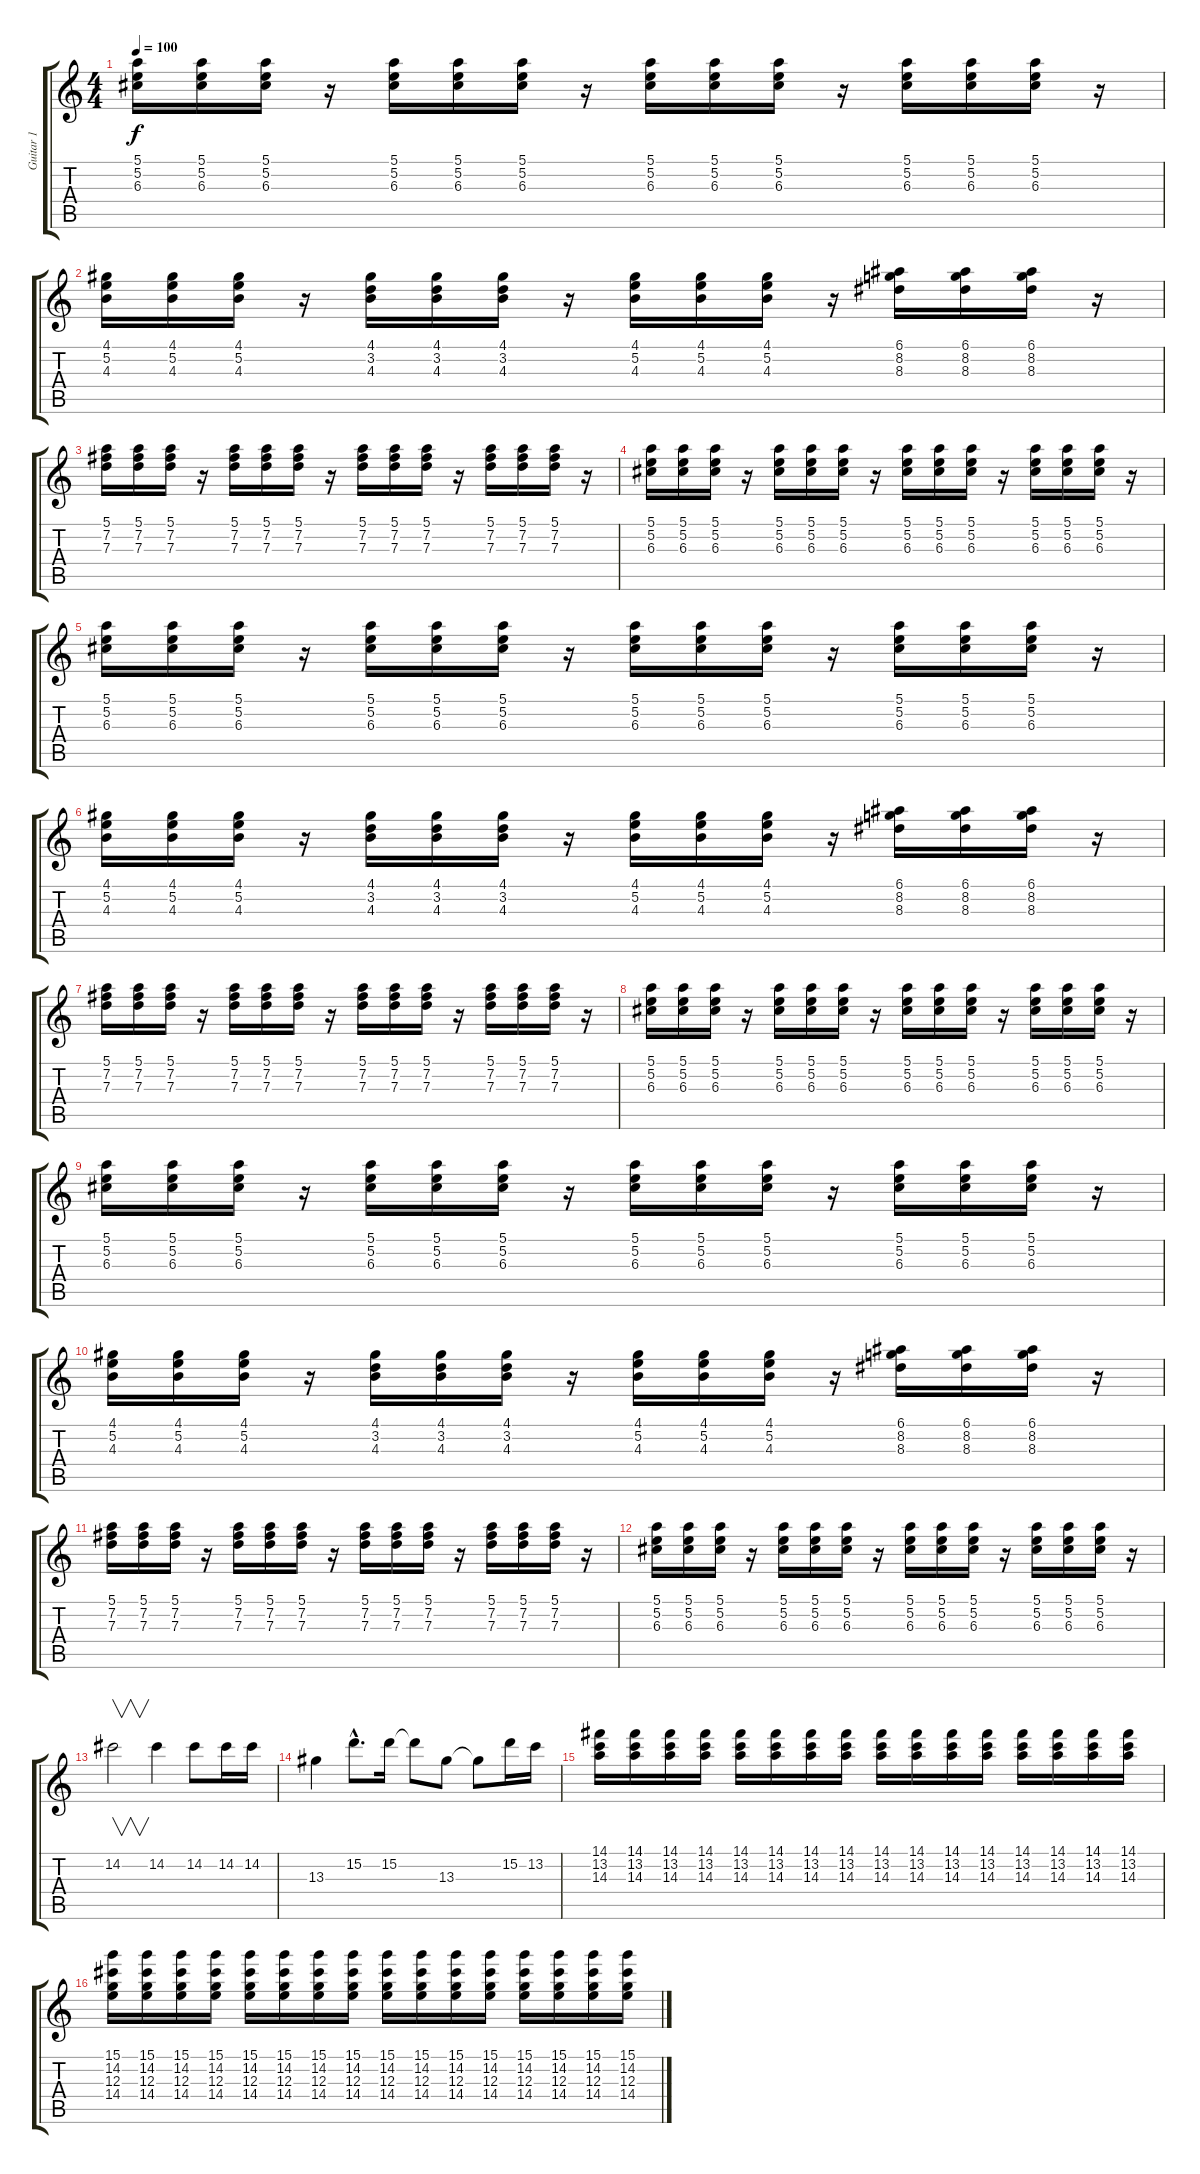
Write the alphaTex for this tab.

\track ("Guitar 1" "Guitar 1") {instrument overdrivenguitar}
\staff {score tabs}
\tuning (E4 B3 G3 D3 A2 E2) {hide}
\ts (4 4)
\tempo 100
\clef g2
\ks c
(5.1 5.2 6.3).16{dy f} (5.1 5.2 6.3).16 (5.1 5.2 6.3).16 r.16 (5.1 5.2 6.3).16 (5.1 5.2 6.3).16 (5.1 5.2 6.3).16 r.16 (5.1 5.2 6.3).16 (5.1 5.2 6.3).16 (5.1 5.2 6.3).16 r.16 (5.1 5.2 6.3).16 (5.1 5.2 6.3).16 (5.1 5.2 6.3).16 r.16 |
(4.1 5.2 4.3).16 (4.1 5.2 4.3).16 (4.1 5.2 4.3).16 r.16 (4.1 3.2 4.3).16 (4.1 3.2 4.3).16 (4.1 3.2 4.3).16 r.16 (4.1 5.2 4.3).16 (4.1 5.2 4.3).16 (4.1 5.2 4.3).16 r.16 (6.1 8.2 8.3).16 (6.1 8.2 8.3).16 (6.1 8.2 8.3).16 r.16 |
(5.1 7.2 7.3).16 (5.1 7.2 7.3).16 (5.1 7.2 7.3).16 r.16 (5.1 7.2 7.3).16 (5.1 7.2 7.3).16 (5.1 7.2 7.3).16 r.16 (5.1 7.2 7.3).16 (5.1 7.2 7.3).16 (5.1 7.2 7.3).16 r.16 (5.1 7.2 7.3).16 (5.1 7.2 7.3).16 (5.1 7.2 7.3).16 r.16 |
(5.1 5.2 6.3).16 (5.1 5.2 6.3).16 (5.1 5.2 6.3).16 r.16 (5.1 5.2 6.3).16 (5.1 5.2 6.3).16 (5.1 5.2 6.3).16 r.16 (5.1 5.2 6.3).16 (5.1 5.2 6.3).16 (5.1 5.2 6.3).16 r.16 (5.1 5.2 6.3).16 (5.1 5.2 6.3).16 (5.1 5.2 6.3).16 r.16 |
(5.1 5.2 6.3).16 (5.1 5.2 6.3).16 (5.1 5.2 6.3).16 r.16 (5.1 5.2 6.3).16 (5.1 5.2 6.3).16 (5.1 5.2 6.3).16 r.16 (5.1 5.2 6.3).16 (5.1 5.2 6.3).16 (5.1 5.2 6.3).16 r.16 (5.1 5.2 6.3).16 (5.1 5.2 6.3).16 (5.1 5.2 6.3).16 r.16 |
(4.1 5.2 4.3).16 (4.1 5.2 4.3).16 (4.1 5.2 4.3).16 r.16 (4.1 3.2 4.3).16 (4.1 3.2 4.3).16 (4.1 3.2 4.3).16 r.16 (4.1 5.2 4.3).16 (4.1 5.2 4.3).16 (4.1 5.2 4.3).16 r.16 (6.1 8.2 8.3).16 (6.1 8.2 8.3).16 (6.1 8.2 8.3).16 r.16 |
(5.1 7.2 7.3).16 (5.1 7.2 7.3).16 (5.1 7.2 7.3).16 r.16 (5.1 7.2 7.3).16 (5.1 7.2 7.3).16 (5.1 7.2 7.3).16 r.16 (5.1 7.2 7.3).16 (5.1 7.2 7.3).16 (5.1 7.2 7.3).16 r.16 (5.1 7.2 7.3).16 (5.1 7.2 7.3).16 (5.1 7.2 7.3).16 r.16 |
(5.1 5.2 6.3).16 (5.1 5.2 6.3).16 (5.1 5.2 6.3).16 r.16 (5.1 5.2 6.3).16 (5.1 5.2 6.3).16 (5.1 5.2 6.3).16 r.16 (5.1 5.2 6.3).16 (5.1 5.2 6.3).16 (5.1 5.2 6.3).16 r.16 (5.1 5.2 6.3).16 (5.1 5.2 6.3).16 (5.1 5.2 6.3).16 r.16 |
(5.1 5.2 6.3).16 (5.1 5.2 6.3).16 (5.1 5.2 6.3).16 r.16 (5.1 5.2 6.3).16 (5.1 5.2 6.3).16 (5.1 5.2 6.3).16 r.16 (5.1 5.2 6.3).16 (5.1 5.2 6.3).16 (5.1 5.2 6.3).16 r.16 (5.1 5.2 6.3).16 (5.1 5.2 6.3).16 (5.1 5.2 6.3).16 r.16 |
(4.1 5.2 4.3).16 (4.1 5.2 4.3).16 (4.1 5.2 4.3).16 r.16 (4.1 3.2 4.3).16 (4.1 3.2 4.3).16 (4.1 3.2 4.3).16 r.16 (4.1 5.2 4.3).16 (4.1 5.2 4.3).16 (4.1 5.2 4.3).16 r.16 (6.1 8.2 8.3).16 (6.1 8.2 8.3).16 (6.1 8.2 8.3).16 r.16 |
(5.1 7.2 7.3).16 (5.1 7.2 7.3).16 (5.1 7.2 7.3).16 r.16 (5.1 7.2 7.3).16 (5.1 7.2 7.3).16 (5.1 7.2 7.3).16 r.16 (5.1 7.2 7.3).16 (5.1 7.2 7.3).16 (5.1 7.2 7.3).16 r.16 (5.1 7.2 7.3).16 (5.1 7.2 7.3).16 (5.1 7.2 7.3).16 r.16 |
(5.1 5.2 6.3).16 (5.1 5.2 6.3).16 (5.1 5.2 6.3).16 r.16 (5.1 5.2 6.3).16 (5.1 5.2 6.3).16 (5.1 5.2 6.3).16 r.16 (5.1 5.2 6.3).16 (5.1 5.2 6.3).16 (5.1 5.2 6.3).16 r.16 (5.1 5.2 6.3).16 (5.1 5.2 6.3).16 (5.1 5.2 6.3).16 r.16 |
14.2.2{v} 14.2.4 14.2.8 14.2.16 14.2.16 |
13.3.4 15.2{hac}.8{d} 15.2.16 15.2{t}.8 13.3.8 13.3{t}.8 15.2.16 13.2.16 |
(14.1 13.2 14.3).16 (14.1 13.2 14.3).16 (14.1 13.2 14.3).16 (14.1 13.2 14.3).16 (14.1 13.2 14.3).16 (14.1 13.2 14.3).16 (14.1 13.2 14.3).16 (14.1 13.2 14.3).16 (14.1 13.2 14.3).16 (14.1 13.2 14.3).16 (14.1 13.2 14.3).16 (14.1 13.2 14.3).16 (14.1 13.2 14.3).16 (14.1 13.2 14.3).16 (14.1 13.2 14.3).16 (14.1 13.2 14.3).16 |
(15.1 14.2 12.3 14.4).16 (15.1 14.2 12.3 14.4).16 (15.1 14.2 12.3 14.4).16 (15.1 14.2 12.3 14.4).16 (15.1 14.2 12.3 14.4).16 (15.1 14.2 12.3 14.4).16 (15.1 14.2 12.3 14.4).16 (15.1 14.2 12.3 14.4).16 (15.1 14.2 12.3 14.4).16 (15.1 14.2 12.3 14.4).16 (15.1 14.2 12.3 14.4).16 (15.1 14.2 12.3 14.4).16 (15.1 14.2 12.3 14.4).16 (15.1 14.2 12.3 14.4).16 (15.1 14.2 12.3 14.4).16 (15.1 14.2 12.3 14.4).16
